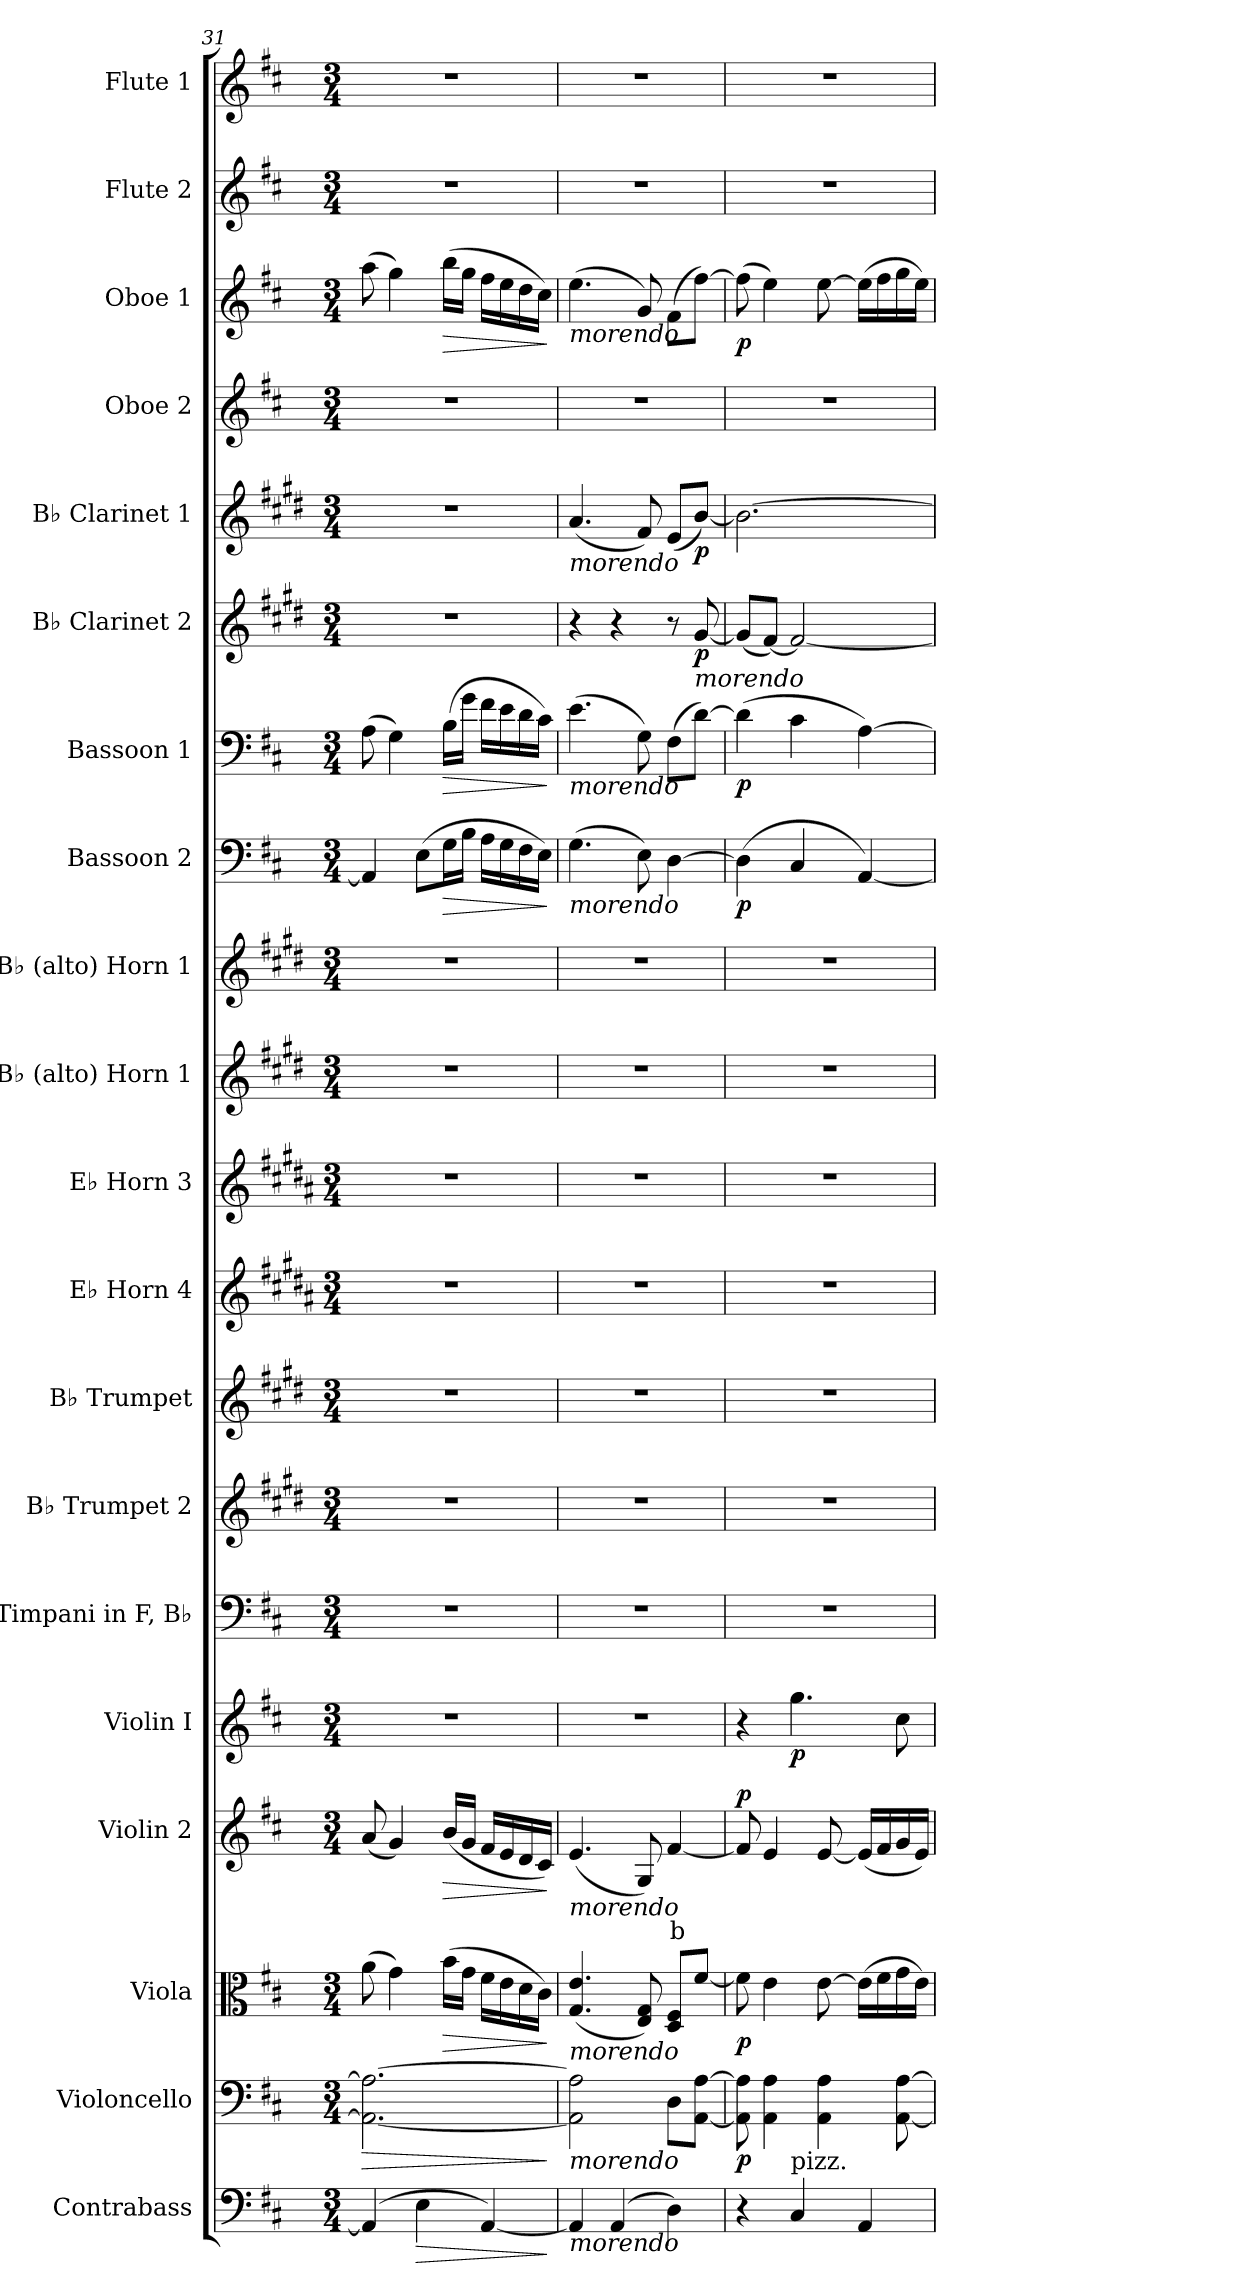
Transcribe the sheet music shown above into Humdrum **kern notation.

**kern	**dynam	**kern	**dynam	**kern	**dynam	**kern	**text	**dynam	**kern	**dynam	**kern	**kern	**kern	**kern	**kern	**kern	**kern	**kern	**dynam	**kern	**dynam	**kern	**dynam	**kern	**dynam	**kern	**kern	**dynam	**kern	**kern
*part20	*part20	*part19	*part19	*part18	*part18	*part17	*part17	*part17	*part16	*part16	*part15	*part14	*part13	*part12	*part11	*part10	*part9	*part8	*part8	*part7	*part7	*part6	*part6	*part5	*part5	*part4	*part3	*part3	*part2	*part1
*staff20	*staff20	*staff19	*staff19	*staff18	*staff18	*staff17	*staff17	*staff17	*staff16	*staff16	*staff15	*staff14	*staff13	*staff12	*staff11	*staff10	*staff9	*staff8	*staff8	*staff7	*staff7	*staff6	*staff6	*staff5	*staff5	*staff4	*staff3	*staff3	*staff2	*staff1
*I"Contrabass	*	*I"Violoncello	*	*I"Viola	*	*I"Violin 2	*	*	*I"Violin I	*	*I"Timpani in F, B♭	*I"B♭ Trumpet 2	*I"B♭ Trumpet	*I"E♭ Horn 4	*I"E♭ Horn 3	*I"B♭ (alto) Horn 1	*I"B♭ (alto) Horn 1	*I"Bassoon 2	*	*I"Bassoon 1	*	*I"B♭ Clarinet 2	*	*I"B♭ Clarinet 1	*	*I"Oboe 2	*I"Oboe 1	*	*I"Flute 2	*I"Flute 1
*I'Cb	*	*I'Vc	*	*I'Vla	*	*I'Vl 2	*	*	*I'Vl 1	*	*I'Timp	*I'Tpt 2	*I'Tpt 1	*I'Hn 4	*I'Hn 3	*I'Hn 2	*I'Hn 1	*I'Bsn 2	*	*I'Bsn 1	*	*I'Cl 2	*	*I'Cl 1	*	*I'Ob 2	*I'Ob 1	*	*I'Fl 2	*I'Fl 1
!!LO:PB:g=z
*clefF4	*	*clefF4	*	*clefC3	*	*clefG2	*	*	*clefG2	*	*clefF4	*clefG2	*clefG2	*clefG2	*clefG2	*clefG2	*clefG2	*clefF4	*	*clefF4	*	*clefG2	*	*clefG2	*	*clefG2	*clefG2	*	*clefG2	*clefG2
*ITrd7c12	*	*	*	*	*	*	*	*	*	*	*	*ITrd1c2	*ITrd1c2	*ITrd5c9	*ITrd5c9	*ITrd1c2	*ITrd1c2	*	*	*	*	*ITrd1c2	*	*ITrd1c2	*	*	*	*	*	*
*k[f#c#]	*	*k[f#c#]	*	*k[f#c#]	*	*k[f#c#]	*	*	*k[f#c#]	*	*k[f#c#]	*k[f#c#]	*k[f#c#]	*k[f#c#]	*k[f#c#]	*k[f#c#]	*k[f#c#]	*k[f#c#]	*	*k[f#c#]	*	*k[f#c#]	*	*k[f#c#]	*	*k[f#c#]	*k[f#c#]	*	*k[f#c#]	*k[f#c#]
*M3/4	*	*M3/4	*	*M3/4	*	*M3/4	*	*	*M3/4	*	*M3/4	*M3/4	*M3/4	*M3/4	*M3/4	*M3/4	*M3/4	*M3/4	*	*M3/4	*	*M3/4	*	*M3/4	*	*M3/4	*M3/4	*	*M3/4	*M3/4
=31	=31	=31	=31	=31	=31	=31	=31	=31	=31	=31	=31	=31	=31	=31	=31	=31	=31	=31	=31	=31	=31	=31	=31	=31	=31	=31	=31	=31	=31	=31
!	!	!	!LO:HP:b	!	!	!	!	!	!	!	!	!	!	!	!	!	!	!	!	!	!	!	!	!	!	!	!	!	!	!
(4AAA/]	.	2.AA\_ 2.A\_	>	(8a\	.	(8a/	.	.	2.r	.	2.r	2.r	2.r	2.r	2.r	2.r	2.r	4AA/]	.	(8A\	.	2.r	.	2.r	.	2.r	(8aa\	.	2.r	2.r
.	.	.	.	4g\)	.	4g/)	.	.	.	.	.	.	.	.	.	.	.	.	.	4G\)	.	.	.	.	.	.	4gg\)	.	.	.
!	!LO:HP:b	!	!	!	!	!	!	!	!	!	!	!	!	!	!	!	!	!	!	!	!	!	!	!	!	!	!	!	!	!
4EE\	>	.	.	.	.	.	.	.	.	.	.	.	.	.	.	.	.	(8E\L	.	.	.	.	.	.	.	.	.	.	.	.
!	!	!	!	!	!LO:HP:b	!	!	!LO:HP:b	!	!	!	!	!	!	!	!	!	!	!LO:HP:b	!	!LO:HP:b	!	!	!	!	!	!	!LO:HP:b	!	!
.	.	.	.	(16b\LL	>	(16b/LL	.	>	.	.	.	.	.	.	.	.	.	16G\L	>	(16B\LL	>	.	.	.	.	.	(16bb\LL	>	.	.
.	.	.	.	16g\JJ	.	16g/JJ	.	.	.	.	.	.	.	.	.	.	.	16B\JJ	.	16g\JJ	.	.	.	.	.	.	16gg\JJ	.	.	.
[4AAA/)	.	.	.	16f#\LL	.	16f#/LL	.	.	.	.	.	.	.	.	.	.	.	16A\LL	.	16f#\LL	.	.	.	.	.	.	16ff#\LL	.	.	.
.	.	.	.	16e\	.	16e/	.	.	.	.	.	.	.	.	.	.	.	16G\	.	16e\	.	.	.	.	.	.	16ee\	.	.	.
.	.	.	.	16d\	.	16d/	.	.	.	.	.	.	.	.	.	.	.	16F#\	.	16d\	.	.	.	.	.	.	16dd\	.	.	.
.	.	.	.	16c#\JJ)	.	16c#/JJ)	.	.	.	.	.	.	.	.	.	.	.	16E\JJ)	.	16c#\JJ)	.	.	.	.	.	.	16cc#\JJ)	.	.	.
.	]	.	]	.	]	.	.	]	.	.	.	.	.	.	.	.	.	.	]	.	]	.	.	.	.	.	.	]	.	.
=32	=32	=32	=32	=32	=32	=32	=32	=32	=32	=32	=32	=32	=32	=32	=32	=32	=32	=32	=32	=32	=32	=32	=32	=32	=32	=32	=32	=32	=32	=32
!	!	!	!	!	!	!	!	!	!	!	!	!	!	!	!	!	!	!	!	!	!	!	!	!	!	!	!LO:TX:b:i:t=morendo	!	!	!
!	!	!	!	!	!	!	!	!	!	!	!	!	!	!	!	!	!	!	!	!	!	!	!	!LO:TX:b:i:t=morendo	!	!	!	!	!	!
!	!	!	!	!	!	!	!	!	!	!	!	!	!	!	!	!	!	!	!	!LO:TX:b:i:t=morendo	!	!	!	!	!	!	!	!	!	!
!	!	!	!	!	!	!	!	!	!	!	!	!	!	!	!	!	!	!LO:TX:b:i:t=morendo	!	!	!	!	!	!	!	!	!	!	!	!
!	!	!	!	!	!	!LO:TX:b:i:t=morendo	!	!	!	!	!	!	!	!	!	!	!	!	!	!	!	!	!	!	!	!	!	!	!	!
!	!	!	!	!LO:TX:b:i:t=morendo	!	!	!	!	!	!	!	!	!	!	!	!	!	!	!	!	!	!	!	!	!	!	!	!	!	!
!	!	!LO:TX:b:i:t=morendo	!	!	!	!	!	!	!	!	!	!	!	!	!	!	!	!	!	!	!	!	!	!	!	!	!	!	!	!
!LO:TX:b:i:t=morendo	!	!	!	!	!	!	!	!	!	!	!	!	!	!	!	!	!	!	!	!	!	!	!	!	!	!	!	!	!	!
4AAA/]	.	2AA\] 2A\]	.	(4.G/ 4.e/	.	(4.e/	.	.	2.r	.	2.r	2.r	2.r	2.r	2.r	2.r	2.r	(4.G\	.	(4.e\	.	4r	.	(4.g/	.	2.r	(4.ee\	.	2.r	2.r
(4AAA/	.	.	.	.	.	.	.	.	.	.	.	.	.	.	.	.	.	.	.	.	.	4r	.	.	.	.	.	.	.	.
.	.	.	.	8E/ 8G/)	.	8G/)	.	.	.	.	.	.	.	.	.	.	.	8E\)	.	8G\)	.	.	.	8e/)	.	.	8g/)	.	.	.
!	!	!	!	!	!	!	!LO:LY:b:color=#FF0000	!	!	!	!	!	!	!	!	!	!	!	!	!	!	!	!	!	!	!	!	!	!	!
4DD\)	.	8D\L	.	8D/ 8F#/L	.	[4f#/	b	.	.	.	.	.	.	.	.	.	.	[4D\	.	(8F#\L	.	8r	.	(8d/L	.	.	(8f#\L	.	.	.
!	!	!	!	!	!	!	!	!	!	!	!	!	!	!	!	!	!	!	!	!	!	!LO:TX:b:i:t=morendo	!	!	!	!	!	!	!	!
!	!	!	!	!	!	!	!	!	!	!	!	!	!	!	!	!	!	!	!	!	!	!	!LO:DY:b	!	!LO:DY:b	!	!	!	!	!
.	.	[8AA\ [8A\J	.	[8f#/J	.	.	.	.	.	.	.	.	.	.	.	.	.	.	.	[8d\J)	.	[8f#/	p	[8a/J)	p	.	[8ff#\J)	.	.	.
=33	=33	=33	=33	=33	=33	=33	=33	=33	=33	=33	=33	=33	=33	=33	=33	=33	=33	=33	=33	=33	=33	=33	=33	=33	=33	=33	=33	=33	=33	=33
!	!	!	!LO:DY:b	!	!LO:DY:b	!	!	!LO:DY:b	!	!	!	!	!	!	!	!	!	!	!LO:DY:b	!	!LO:DY:b	!	!	!	!	!	!	!LO:DY:b	!	!
4r	.	8AA\] 8A\]	p	8f#\]	p	8f#/]	.	p	4r	.	2.r	2.r	2.r	2.r	2.r	2.r	2.r	(4D\]	p	(4d\]	p	(8f#/L]	.	2.a\_	.	2.r	(8ff#\]	p	2.r	2.r
.	.	4AA\ 4A\	.	4e\	.	4e/	.	.	.	.	.	.	.	.	.	.	.	.	.	.	.	[8e/J)	.	.	.	.	4ee\)	.	.	.
!LO:TX:a:t=pizz.	!	!	!	!	!	!	!	!	!	!	!	!	!	!	!	!	!	!	!	!	!	!	!	!	!	!	!	!	!	!
!	!	!	!	!	!	!	!	!	!	!LO:DY:b	!	!	!	!	!	!	!	!	!	!	!	!	!	!	!	!	!	!	!	!
4CC#/	.	.	.	.	.	.	.	.	4.gg\	p	.	.	.	.	.	.	.	4C#/	.	4c#\	.	2e/_	.	.	.	.	.	.	.	.
.	.	4AA\ 4A\	.	[8e\	.	[8e/	.	.	.	.	.	.	.	.	.	.	.	.	.	.	.	.	.	.	.	.	[8ee\	.	.	.
4AAA/	.	.	.	(16e\LL]	.	(16e/LL]	.	.	.	.	.	.	.	.	.	.	.	[4AA/)	.	[4A\)	.	.	.	.	.	.	(16ee\LL]	.	.	.
.	.	.	.	16f#\	.	16f#/	.	.	.	.	.	.	.	.	.	.	.	.	.	.	.	.	.	.	.	.	16ff#\	.	.	.
.	.	[8AA\ [8A\	.	16g\	.	16g/	.	.	8cc#\	.	.	.	.	.	.	.	.	.	.	.	.	.	.	.	.	.	16gg\	.	.	.
.	.	.	.	16e\JJ)	.	16e/JJ)	.	.	.	.	.	.	.	.	.	.	.	.	.	.	.	.	.	.	.	.	16ee\JJ)	.	.	.
=	=	=	=	=	=	=	=	=	=	=	=	=	=	=	=	=	=	=	=	=	=	=	=	=	=	=	=	=	=	=
*-	*-	*-	*-	*-	*-	*-	*-	*-	*-	*-	*-	*-	*-	*-	*-	*-	*-	*-	*-	*-	*-	*-	*-	*-	*-	*-	*-	*-	*-	*-
